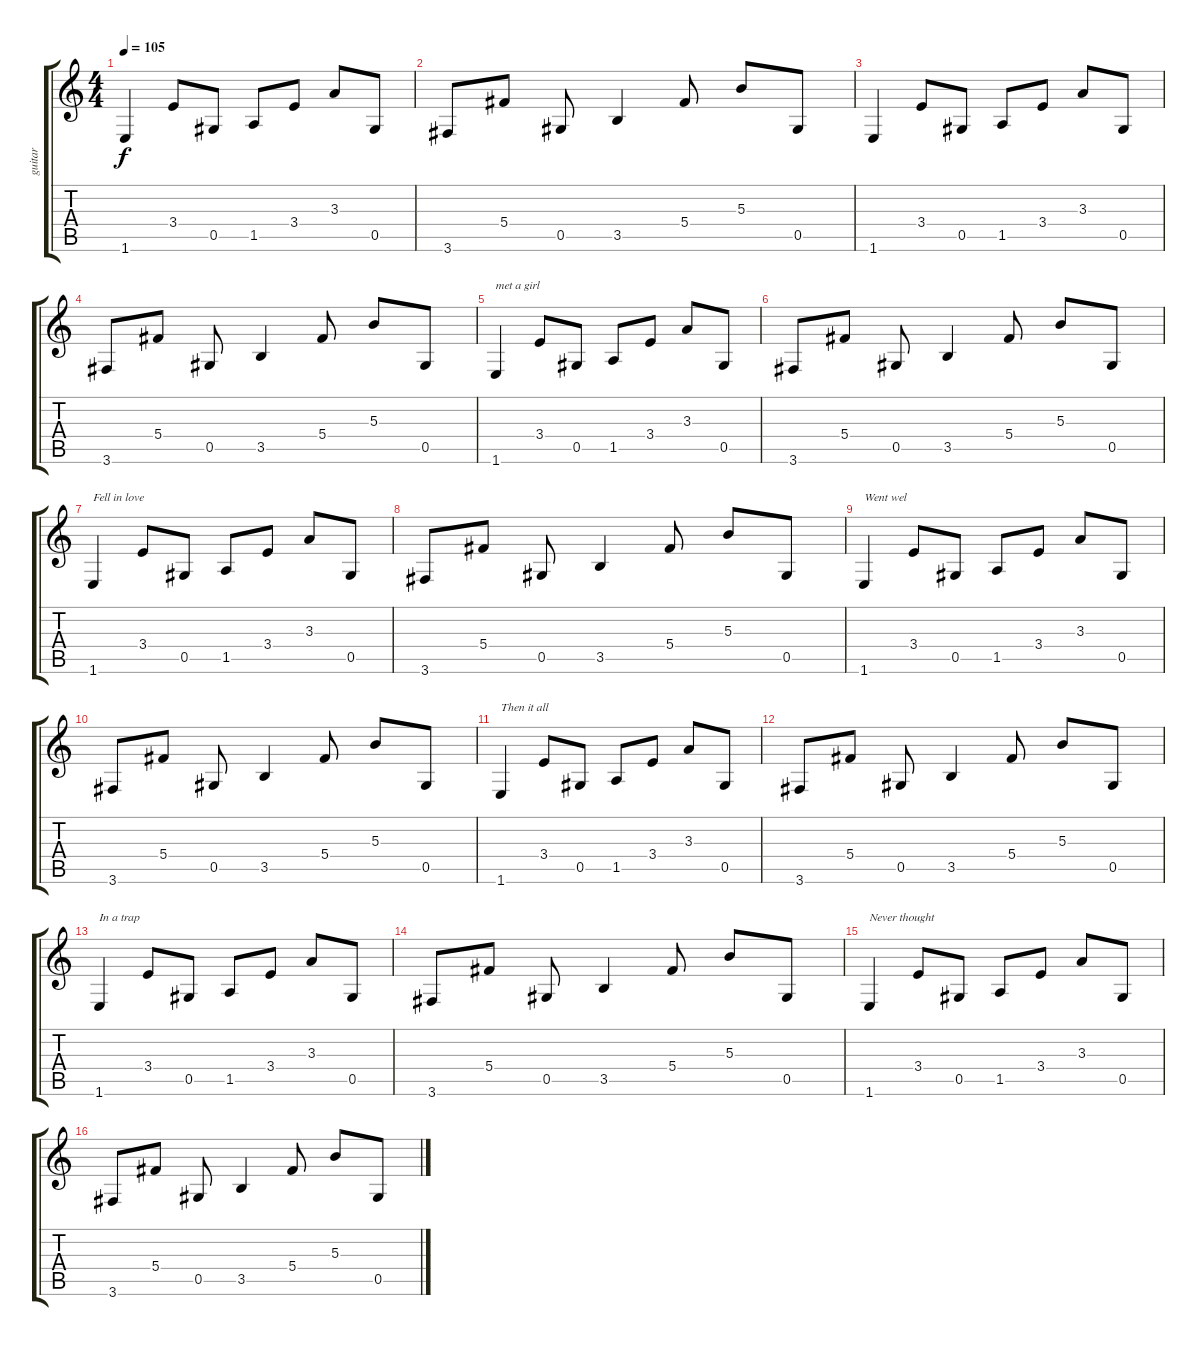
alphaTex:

\track ("guitar" "guitar") {instrument electricguitarclean}
\staff {score tabs}
\tuning (Eb4 Bb3 Gb3 Db3 Ab2 Eb2) {hide}
\ts (4 4)
\tempo 105
\clef g2
\ks c
1.6.4{dy f instrument electricguitarclean} 3.4.8 0.5.8 1.5.8 3.4.8 3.3.8 0.5.8 |
3.6.8 5.4.8 0.5.8 3.5.4 5.4.8 5.3.8 0.5.8 |
1.6.4 3.4.8 0.5.8 1.5.8 3.4.8 3.3.8 0.5.8 |
3.6.8 5.4.8 0.5.8 3.5.4 5.4.8 5.3.8 0.5.8 |
1.6.4{txt "met a girl"} 3.4.8 0.5.8 1.5.8 3.4.8 3.3.8 0.5.8 |
3.6.8 5.4.8 0.5.8 3.5.4 5.4.8 5.3.8 0.5.8 |
1.6.4{txt "Fell in love"} 3.4.8 0.5.8 1.5.8 3.4.8 3.3.8 0.5.8 |
3.6.8 5.4.8 0.5.8 3.5.4 5.4.8 5.3.8 0.5.8 |
1.6.4{txt "Went wel"} 3.4.8 0.5.8 1.5.8 3.4.8 3.3.8 0.5.8 |
3.6.8 5.4.8 0.5.8 3.5.4 5.4.8 5.3.8 0.5.8 |
1.6.4{txt "Then it all"} 3.4.8 0.5.8 1.5.8 3.4.8 3.3.8 0.5.8 |
3.6.8 5.4.8 0.5.8 3.5.4 5.4.8 5.3.8 0.5.8 |
1.6.4{txt "In a trap"} 3.4.8 0.5.8 1.5.8 3.4.8 3.3.8 0.5.8 |
3.6.8 5.4.8 0.5.8 3.5.4 5.4.8 5.3.8 0.5.8 |
1.6.4{txt "Never thought"} 3.4.8 0.5.8 1.5.8 3.4.8 3.3.8 0.5.8 |
3.6.8 5.4.8 0.5.8 3.5.4 5.4.8 5.3.8 0.5.8
